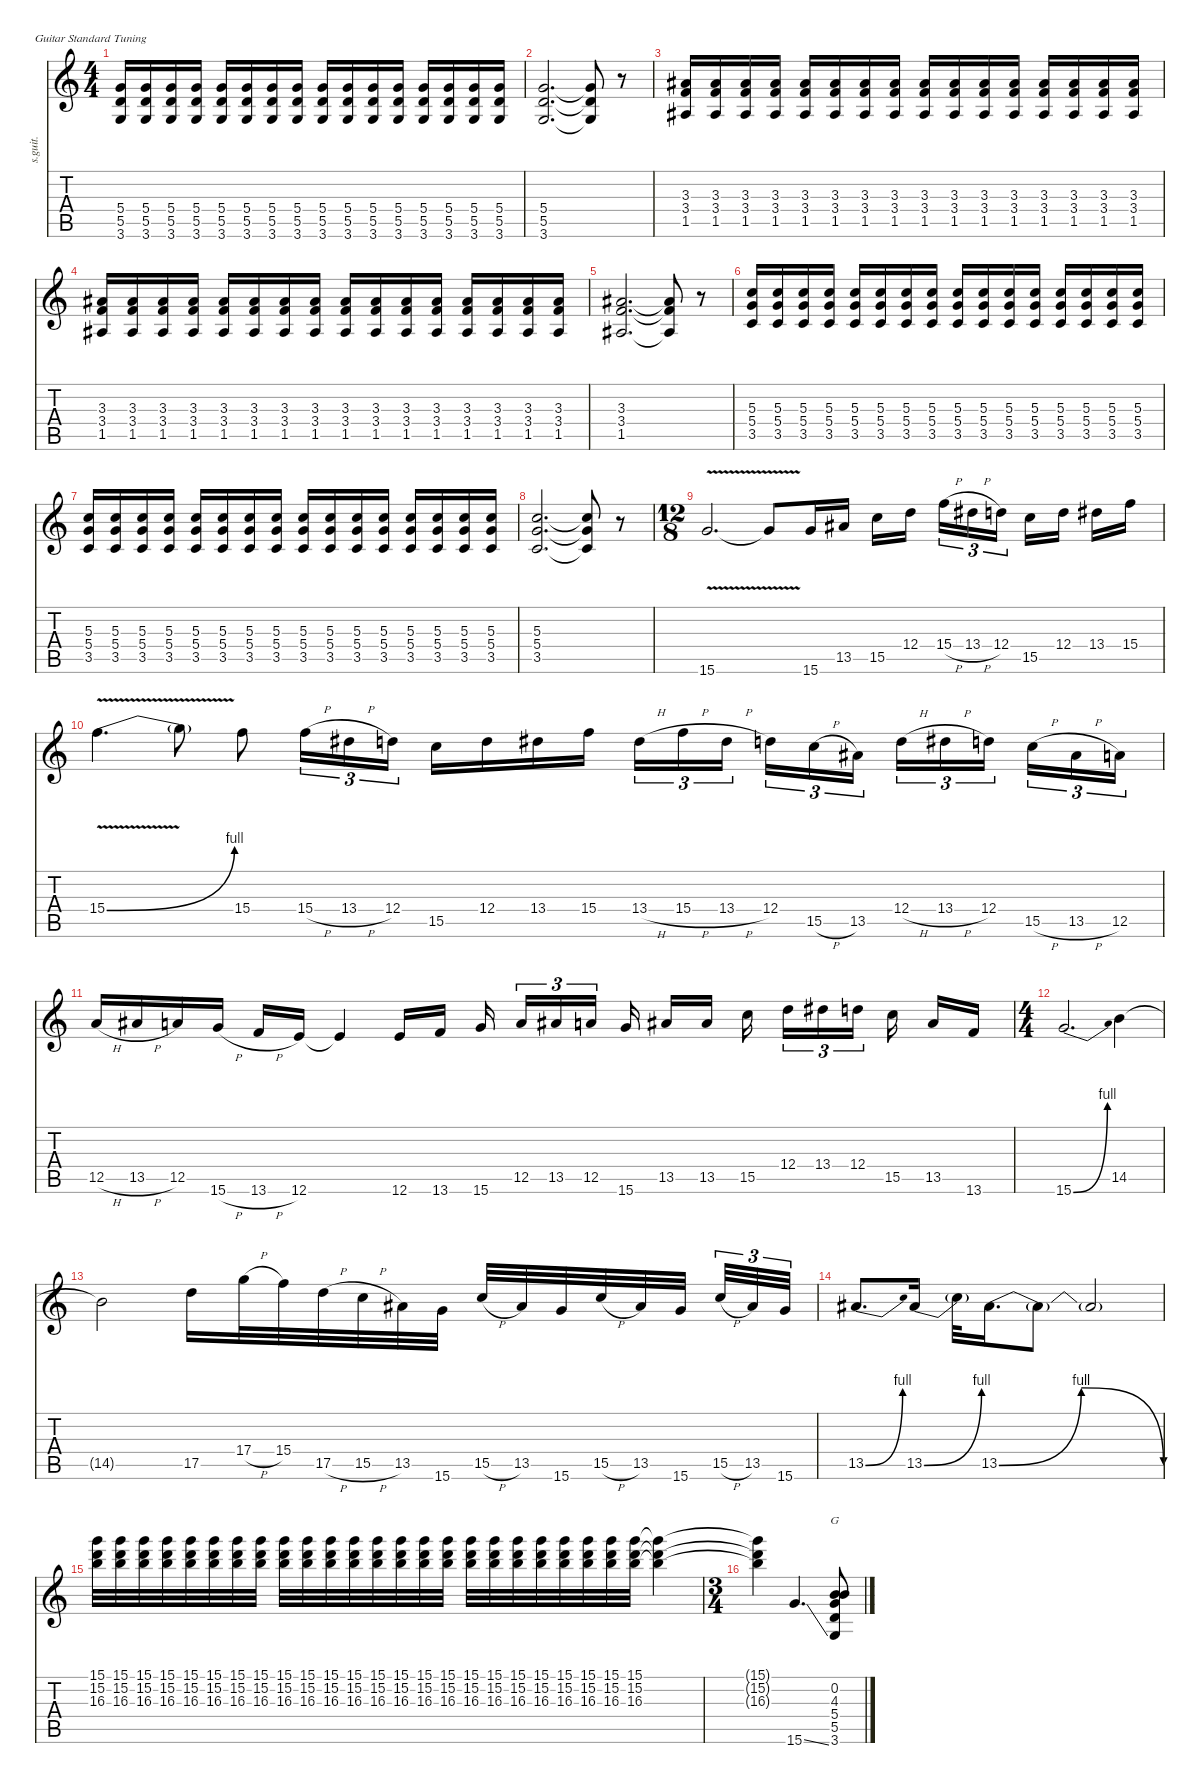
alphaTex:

\defaultSystemsLayout 4
\hideDynamics
\bracketExtendMode nobrackets
\track ("Allen Collins (Lead Guitar-Right Stereo)" "s.guit.") {instrument distortionguitar}
\staff {score tabs}
\tuning (E4 B3 G3 D3 A2 E2)
\chord ("G" 3 1 2 2 0 x) {showdiagram false}
\ts (4 4)
\tempo (120 hide)
\clef g2
\ks c
(5.4 5.5 3.6).16{lyrics (0 "") lyrics (1 "") lyrics (2 "") lyrics (3 "") lyrics (4 "") dy f} (5.4 5.5 3.6).16{lyrics (0 "") lyrics (1 "") lyrics (2 "") lyrics (3 "") lyrics (4 "")} (5.4 5.5 3.6).16{lyrics (0 "") lyrics (1 "") lyrics (2 "") lyrics (3 "") lyrics (4 "")} (5.4 5.5 3.6).16{lyrics (0 "") lyrics (1 "") lyrics (2 "") lyrics (3 "") lyrics (4 "")} (5.4 5.5 3.6).16{lyrics (0 "") lyrics (1 "") lyrics (2 "") lyrics (3 "") lyrics (4 "")} (5.4 5.5 3.6).16{lyrics (0 "") lyrics (1 "") lyrics (2 "") lyrics (3 "") lyrics (4 "")} (5.4 5.5 3.6).16{lyrics (0 "") lyrics (1 "") lyrics (2 "") lyrics (3 "") lyrics (4 "")} (5.4 5.5 3.6).16{lyrics (0 "") lyrics (1 "") lyrics (2 "") lyrics (3 "") lyrics (4 "")} (5.4 5.5 3.6).16{lyrics (0 "") lyrics (1 "") lyrics (2 "") lyrics (3 "") lyrics (4 "")} (5.4 5.5 3.6).16{lyrics (0 "") lyrics (1 "") lyrics (2 "") lyrics (3 "") lyrics (4 "")} (5.4 5.5 3.6).16{lyrics (0 "") lyrics (1 "") lyrics (2 "") lyrics (3 "") lyrics (4 "")} (5.4 5.5 3.6).16{lyrics (0 "") lyrics (1 "") lyrics (2 "") lyrics (3 "") lyrics (4 "")} (5.4 5.5 3.6).16{lyrics (0 "") lyrics (1 "") lyrics (2 "") lyrics (3 "") lyrics (4 "")} (5.4 5.5 3.6).16{lyrics (0 "") lyrics (1 "") lyrics (2 "") lyrics (3 "") lyrics (4 "")} (5.4 5.5 3.6).16{lyrics (0 "") lyrics (1 "") lyrics (2 "") lyrics (3 "") lyrics (4 "")} (5.4 5.5 3.6).16{lyrics (0 "") lyrics (1 "") lyrics (2 "") lyrics (3 "") lyrics (4 "")} |
(5.4 5.5 3.6).2{d lyrics (0 "") lyrics (1 "") lyrics (2 "") lyrics (3 "") lyrics (4 "")} (5.4{t} 5.5{t} 3.6{t}).8{lyrics (0 "") lyrics (1 "") lyrics (2 "") lyrics (3 "") lyrics (4 "")} r.8 |
(3.3{acc #} 3.4 1.5{acc #}).16{lyrics (0 "") lyrics (1 "") lyrics (2 "") lyrics (3 "") lyrics (4 "")} (3.3{acc #} 3.4 1.5{acc #}).16{lyrics (0 "") lyrics (1 "") lyrics (2 "") lyrics (3 "") lyrics (4 "")} (3.3{acc #} 3.4 1.5{acc #}).16{lyrics (0 "") lyrics (1 "") lyrics (2 "") lyrics (3 "") lyrics (4 "")} (3.3{acc #} 3.4 1.5{acc #}).16{lyrics (0 "") lyrics (1 "") lyrics (2 "") lyrics (3 "") lyrics (4 "")} (3.3{acc #} 3.4 1.5{acc #}).16{lyrics (0 "") lyrics (1 "") lyrics (2 "") lyrics (3 "") lyrics (4 "")} (3.3{acc #} 3.4 1.5{acc #}).16{lyrics (0 "") lyrics (1 "") lyrics (2 "") lyrics (3 "") lyrics (4 "")} (3.3{acc #} 3.4 1.5{acc #}).16{lyrics (0 "") lyrics (1 "") lyrics (2 "") lyrics (3 "") lyrics (4 "")} (3.3{acc #} 3.4 1.5{acc #}).16{lyrics (0 "") lyrics (1 "") lyrics (2 "") lyrics (3 "") lyrics (4 "")} (3.3{acc #} 3.4 1.5{acc #}).16{lyrics (0 "") lyrics (1 "") lyrics (2 "") lyrics (3 "") lyrics (4 "")} (3.3{acc #} 3.4 1.5{acc #}).16{lyrics (0 "") lyrics (1 "") lyrics (2 "") lyrics (3 "") lyrics (4 "")} (3.3{acc #} 3.4 1.5{acc #}).16{lyrics (0 "") lyrics (1 "") lyrics (2 "") lyrics (3 "") lyrics (4 "")} (3.3{acc #} 3.4 1.5{acc #}).16{lyrics (0 "") lyrics (1 "") lyrics (2 "") lyrics (3 "") lyrics (4 "")} (3.3{acc #} 3.4 1.5{acc #}).16{lyrics (0 "") lyrics (1 "") lyrics (2 "") lyrics (3 "") lyrics (4 "")} (3.3{acc #} 3.4 1.5{acc #}).16{lyrics (0 "") lyrics (1 "") lyrics (2 "") lyrics (3 "") lyrics (4 "")} (3.3{acc #} 3.4 1.5{acc #}).16{lyrics (0 "") lyrics (1 "") lyrics (2 "") lyrics (3 "") lyrics (4 "")} (3.3{acc #} 3.4 1.5{acc #}).16{lyrics (0 "") lyrics (1 "") lyrics (2 "") lyrics (3 "") lyrics (4 "")} |
(3.3{acc #} 3.4 1.5{acc #}).16{lyrics (0 "") lyrics (1 "") lyrics (2 "") lyrics (3 "") lyrics (4 "")} (3.3{acc #} 3.4 1.5{acc #}).16{lyrics (0 "") lyrics (1 "") lyrics (2 "") lyrics (3 "") lyrics (4 "")} (3.3{acc #} 3.4 1.5{acc #}).16{lyrics (0 "") lyrics (1 "") lyrics (2 "") lyrics (3 "") lyrics (4 "")} (3.3{acc #} 3.4 1.5{acc #}).16{lyrics (0 "") lyrics (1 "") lyrics (2 "") lyrics (3 "") lyrics (4 "")} (3.3{acc #} 3.4 1.5{acc #}).16{lyrics (0 "") lyrics (1 "") lyrics (2 "") lyrics (3 "") lyrics (4 "")} (3.3{acc #} 3.4 1.5{acc #}).16{lyrics (0 "") lyrics (1 "") lyrics (2 "") lyrics (3 "") lyrics (4 "")} (3.3{acc #} 3.4 1.5{acc #}).16{lyrics (0 "") lyrics (1 "") lyrics (2 "") lyrics (3 "") lyrics (4 "")} (3.3{acc #} 3.4 1.5{acc #}).16{lyrics (0 "") lyrics (1 "") lyrics (2 "") lyrics (3 "") lyrics (4 "")} (3.3{acc #} 3.4 1.5{acc #}).16{lyrics (0 "") lyrics (1 "") lyrics (2 "") lyrics (3 "") lyrics (4 "")} (3.3{acc #} 3.4 1.5{acc #}).16{lyrics (0 "") lyrics (1 "") lyrics (2 "") lyrics (3 "") lyrics (4 "")} (3.3{acc #} 3.4 1.5{acc #}).16{lyrics (0 "") lyrics (1 "") lyrics (2 "") lyrics (3 "") lyrics (4 "")} (3.3{acc #} 3.4 1.5{acc #}).16{lyrics (0 "") lyrics (1 "") lyrics (2 "") lyrics (3 "") lyrics (4 "")} (3.3{acc #} 3.4 1.5{acc #}).16{lyrics (0 "") lyrics (1 "") lyrics (2 "") lyrics (3 "") lyrics (4 "")} (3.3{acc #} 3.4 1.5{acc #}).16{lyrics (0 "") lyrics (1 "") lyrics (2 "") lyrics (3 "") lyrics (4 "")} (3.3{acc #} 3.4 1.5{acc #}).16{lyrics (0 "") lyrics (1 "") lyrics (2 "") lyrics (3 "") lyrics (4 "")} (3.3{acc #} 3.4 1.5{acc #}).16{lyrics (0 "") lyrics (1 "") lyrics (2 "") lyrics (3 "") lyrics (4 "")} |
(3.3{acc #} 3.4 1.5{acc #}).2{d lyrics (0 "") lyrics (1 "") lyrics (2 "") lyrics (3 "") lyrics (4 "")} (3.3{t acc #} 3.4{t} 1.5{t acc #}).8{lyrics (0 "") lyrics (1 "") lyrics (2 "") lyrics (3 "") lyrics (4 "")} r.8 |
(5.3 5.4 3.5).16{lyrics (0 "") lyrics (1 "") lyrics (2 "") lyrics (3 "") lyrics (4 "")} (5.3 5.4 3.5).16{lyrics (0 "") lyrics (1 "") lyrics (2 "") lyrics (3 "") lyrics (4 "")} (5.3 5.4 3.5).16{lyrics (0 "") lyrics (1 "") lyrics (2 "") lyrics (3 "") lyrics (4 "")} (5.3 5.4 3.5).16{lyrics (0 "") lyrics (1 "") lyrics (2 "") lyrics (3 "") lyrics (4 "")} (5.3 5.4 3.5).16{lyrics (0 "") lyrics (1 "") lyrics (2 "") lyrics (3 "") lyrics (4 "")} (5.3 5.4 3.5).16{lyrics (0 "") lyrics (1 "") lyrics (2 "") lyrics (3 "") lyrics (4 "")} (5.3 5.4 3.5).16{lyrics (0 "") lyrics (1 "") lyrics (2 "") lyrics (3 "") lyrics (4 "")} (5.3 5.4 3.5).16{lyrics (0 "") lyrics (1 "") lyrics (2 "") lyrics (3 "") lyrics (4 "")} (5.3 5.4 3.5).16{lyrics (0 "") lyrics (1 "") lyrics (2 "") lyrics (3 "") lyrics (4 "")} (5.3 5.4 3.5).16{lyrics (0 "") lyrics (1 "") lyrics (2 "") lyrics (3 "") lyrics (4 "")} (5.3 5.4 3.5).16{lyrics (0 "") lyrics (1 "") lyrics (2 "") lyrics (3 "") lyrics (4 "")} (5.3 5.4 3.5).16{lyrics (0 "") lyrics (1 "") lyrics (2 "") lyrics (3 "") lyrics (4 "")} (5.3 5.4 3.5).16{lyrics (0 "") lyrics (1 "") lyrics (2 "") lyrics (3 "") lyrics (4 "")} (5.3 5.4 3.5).16{lyrics (0 "") lyrics (1 "") lyrics (2 "") lyrics (3 "") lyrics (4 "")} (5.3 5.4 3.5).16{lyrics (0 "") lyrics (1 "") lyrics (2 "") lyrics (3 "") lyrics (4 "")} (5.3 5.4 3.5).16{lyrics (0 "") lyrics (1 "") lyrics (2 "") lyrics (3 "") lyrics (4 "")} |
(5.3 5.4 3.5).16{lyrics (0 "") lyrics (1 "") lyrics (2 "") lyrics (3 "") lyrics (4 "")} (5.3 5.4 3.5).16{lyrics (0 "") lyrics (1 "") lyrics (2 "") lyrics (3 "") lyrics (4 "")} (5.3 5.4 3.5).16{lyrics (0 "") lyrics (1 "") lyrics (2 "") lyrics (3 "") lyrics (4 "")} (5.3 5.4 3.5).16{lyrics (0 "") lyrics (1 "") lyrics (2 "") lyrics (3 "") lyrics (4 "")} (5.3 5.4 3.5).16{lyrics (0 "") lyrics (1 "") lyrics (2 "") lyrics (3 "") lyrics (4 "")} (5.3 5.4 3.5).16{lyrics (0 "") lyrics (1 "") lyrics (2 "") lyrics (3 "") lyrics (4 "")} (5.3 5.4 3.5).16{lyrics (0 "") lyrics (1 "") lyrics (2 "") lyrics (3 "") lyrics (4 "")} (5.3 5.4 3.5).16{lyrics (0 "") lyrics (1 "") lyrics (2 "") lyrics (3 "") lyrics (4 "")} (5.3 5.4 3.5).16{lyrics (0 "") lyrics (1 "") lyrics (2 "") lyrics (3 "") lyrics (4 "")} (5.3 5.4 3.5).16{lyrics (0 "") lyrics (1 "") lyrics (2 "") lyrics (3 "") lyrics (4 "")} (5.3 5.4 3.5).16{lyrics (0 "") lyrics (1 "") lyrics (2 "") lyrics (3 "") lyrics (4 "")} (5.3 5.4 3.5).16{lyrics (0 "") lyrics (1 "") lyrics (2 "") lyrics (3 "") lyrics (4 "")} (5.3 5.4 3.5).16{lyrics (0 "") lyrics (1 "") lyrics (2 "") lyrics (3 "") lyrics (4 "")} (5.3 5.4 3.5).16{lyrics (0 "") lyrics (1 "") lyrics (2 "") lyrics (3 "") lyrics (4 "")} (5.3 5.4 3.5).16{lyrics (0 "") lyrics (1 "") lyrics (2 "") lyrics (3 "") lyrics (4 "")} (5.3 5.4 3.5).16{lyrics (0 "") lyrics (1 "") lyrics (2 "") lyrics (3 "") lyrics (4 "")} |
(5.3 5.4 3.5).2{d lyrics (0 "") lyrics (1 "") lyrics (2 "") lyrics (3 "") lyrics (4 "")} (5.3{t} 5.4{t} 3.5{t}).8{lyrics (0 "") lyrics (1 "") lyrics (2 "") lyrics (3 "") lyrics (4 "")} r.8 |
\ts (12 8)
\beaming (8 2 2 2 2)
\tempo (104 hide)
15.6{v}.2{d lyrics (0 "") lyrics (1 "") lyrics (2 "") lyrics (3 "") lyrics (4 "")} 15.6{t}.8{lyrics (0 "") lyrics (1 "") lyrics (2 "") lyrics (3 "") lyrics (4 "")} 15.6.16{lyrics (0 "") lyrics (1 "") lyrics (2 "") lyrics (3 "") lyrics (4 "")} 13.5{acc #}.16{lyrics (0 "") lyrics (1 "") lyrics (2 "") lyrics (3 "") lyrics (4 "")} 15.5.16{lyrics (0 "") lyrics (1 "") lyrics (2 "") lyrics (3 "") lyrics (4 "")} 12.4.16{lyrics (0 "") lyrics (1 "") lyrics (2 "") lyrics (3 "") lyrics (4 "")} 15.4{h}.16{tu (3 2) lyrics (0 "") lyrics (1 "") lyrics (2 "") lyrics (3 "") lyrics (4 "")} 13.4{h acc #}.16{tu (3 2) lyrics (0 "") lyrics (1 "") lyrics (2 "") lyrics (3 "") lyrics (4 "")} 12.4.16{tu (3 2) lyrics (0 "") lyrics (1 "") lyrics (2 "") lyrics (3 "") lyrics (4 "")} 15.5.16{lyrics (0 "") lyrics (1 "") lyrics (2 "") lyrics (3 "") lyrics (4 "")} 12.4.16{lyrics (0 "") lyrics (1 "") lyrics (2 "") lyrics (3 "") lyrics (4 "")} 13.4{acc #}.16{lyrics (0 "") lyrics (1 "") lyrics (2 "") lyrics (3 "") lyrics (4 "")} 15.4.16{lyrics (0 "") lyrics (1 "") lyrics (2 "") lyrics (3 "") lyrics (4 "")} |
15.4{be (bend 0 0 30 4) v}.4{d lyrics (0 "") lyrics (1 "") lyrics (2 "") lyrics (3 "") lyrics (4 "")} 15.4{t}.8{lyrics (0 "") lyrics (1 "") lyrics (2 "") lyrics (3 "") lyrics (4 "")} 15.4.8{lyrics (0 "") lyrics (1 "") lyrics (2 "") lyrics (3 "") lyrics (4 "")} 15.4{h}.16{tu (3 2) lyrics (0 "") lyrics (1 "") lyrics (2 "") lyrics (3 "") lyrics (4 "")} 13.4{h acc #}.16{tu (3 2) lyrics (0 "") lyrics (1 "") lyrics (2 "") lyrics (3 "") lyrics (4 "")} 12.4.16{tu (3 2) lyrics (0 "") lyrics (1 "") lyrics (2 "") lyrics (3 "") lyrics (4 "")} 15.5.16{lyrics (0 "") lyrics (1 "") lyrics (2 "") lyrics (3 "") lyrics (4 "")} 12.4.16{lyrics (0 "") lyrics (1 "") lyrics (2 "") lyrics (3 "") lyrics (4 "")} 13.4{acc #}.16{lyrics (0 "") lyrics (1 "") lyrics (2 "") lyrics (3 "") lyrics (4 "")} 15.4.16{lyrics (0 "") lyrics (1 "") lyrics (2 "") lyrics (3 "") lyrics (4 "")} 13.4{h acc #}.16{tu (3 2) lyrics (0 "") lyrics (1 "") lyrics (2 "") lyrics (3 "") lyrics (4 "")} 15.4{h}.16{tu (3 2) lyrics (0 "") lyrics (1 "") lyrics (2 "") lyrics (3 "") lyrics (4 "")} 13.4{h acc #}.16{tu (3 2) lyrics (0 "") lyrics (1 "") lyrics (2 "") lyrics (3 "") lyrics (4 "")} 12.4.16{tu (3 2) lyrics (0 "") lyrics (1 "") lyrics (2 "") lyrics (3 "") lyrics (4 "")} 15.5{h}.16{tu (3 2) lyrics (0 "") lyrics (1 "") lyrics (2 "") lyrics (3 "") lyrics (4 "")} 13.5{acc #}.16{tu (3 2) lyrics (0 "") lyrics (1 "") lyrics (2 "") lyrics (3 "") lyrics (4 "")} 12.4{h}.16{tu (3 2) lyrics (0 "") lyrics (1 "") lyrics (2 "") lyrics (3 "") lyrics (4 "")} 13.4{h acc #}.16{tu (3 2) lyrics (0 "") lyrics (1 "") lyrics (2 "") lyrics (3 "") lyrics (4 "")} 12.4.16{tu (3 2) lyrics (0 "") lyrics (1 "") lyrics (2 "") lyrics (3 "") lyrics (4 "")} 15.5{h}.16{tu (3 2) lyrics (0 "") lyrics (1 "") lyrics (2 "") lyrics (3 "") lyrics (4 "")} 13.5{h acc #}.16{tu (3 2) lyrics (0 "") lyrics (1 "") lyrics (2 "") lyrics (3 "") lyrics (4 "")} 12.5.16{tu (3 2) lyrics (0 "") lyrics (1 "") lyrics (2 "") lyrics (3 "") lyrics (4 "")} |
12.5{h}.16{lyrics (0 "") lyrics (1 "") lyrics (2 "") lyrics (3 "") lyrics (4 "")} 13.5{h acc #}.16{lyrics (0 "") lyrics (1 "") lyrics (2 "") lyrics (3 "") lyrics (4 "")} 12.5.16{lyrics (0 "") lyrics (1 "") lyrics (2 "") lyrics (3 "") lyrics (4 "")} 15.6{h}.16{lyrics (0 "") lyrics (1 "") lyrics (2 "") lyrics (3 "") lyrics (4 "")} 13.6{h}.16{lyrics (0 "") lyrics (1 "") lyrics (2 "") lyrics (3 "") lyrics (4 "")} 12.6.16{lyrics (0 "") lyrics (1 "") lyrics (2 "") lyrics (3 "") lyrics (4 "")} 12.6{t}.4{lyrics (0 "") lyrics (1 "") lyrics (2 "") lyrics (3 "") lyrics (4 "")} 12.6.16{lyrics (0 "") lyrics (1 "") lyrics (2 "") lyrics (3 "") lyrics (4 "")} 13.6.16{lyrics (0 "") lyrics (1 "") lyrics (2 "") lyrics (3 "") lyrics (4 "")} 15.6.16{lyrics (0 "") lyrics (1 "") lyrics (2 "") lyrics (3 "") lyrics (4 "")} 12.5.16{tu (3 2) lyrics (0 "") lyrics (1 "") lyrics (2 "") lyrics (3 "") lyrics (4 "")} 13.5{acc #}.16{tu (3 2) lyrics (0 "") lyrics (1 "") lyrics (2 "") lyrics (3 "") lyrics (4 "")} 12.5.16{tu (3 2) lyrics (0 "") lyrics (1 "") lyrics (2 "") lyrics (3 "") lyrics (4 "")} 15.6.16{lyrics (0 "") lyrics (1 "") lyrics (2 "") lyrics (3 "") lyrics (4 "")} 13.5{acc #}.16{lyrics (0 "") lyrics (1 "") lyrics (2 "") lyrics (3 "") lyrics (4 "")} 13.5{acc #}.16{lyrics (0 "") lyrics (1 "") lyrics (2 "") lyrics (3 "") lyrics (4 "")} 15.5.16{lyrics (0 "") lyrics (1 "") lyrics (2 "") lyrics (3 "") lyrics (4 "")} 12.4.16{tu (3 2) lyrics (0 "") lyrics (1 "") lyrics (2 "") lyrics (3 "") lyrics (4 "")} 13.4{acc #}.16{tu (3 2) lyrics (0 "") lyrics (1 "") lyrics (2 "") lyrics (3 "") lyrics (4 "")} 12.4.16{tu (3 2) lyrics (0 "") lyrics (1 "") lyrics (2 "") lyrics (3 "") lyrics (4 "")} 15.5.16{lyrics (0 "") lyrics (1 "") lyrics (2 "") lyrics (3 "") lyrics (4 "")} 13.5{acc #}.16{lyrics (0 "") lyrics (1 "") lyrics (2 "") lyrics (3 "") lyrics (4 "")} 13.6.16{lyrics (0 "") lyrics (1 "") lyrics (2 "") lyrics (3 "") lyrics (4 "")} |
\ts (4 4)
\beaming (8 2 2 2 2)
\tempo (80 hide)
15.6{be (bend 0 0 15 4)}.2{d lyrics (0 "") lyrics (1 "") lyrics (2 "") lyrics (3 "") lyrics (4 "")} 14.5.4{lyrics (0 "") lyrics (1 "") lyrics (2 "") lyrics (3 "") lyrics (4 "")} |
14.5{t}.2{lyrics (0 "") lyrics (1 "") lyrics (2 "") lyrics (3 "") lyrics (4 "")} 17.5.16{lyrics (0 "") lyrics (1 "") lyrics (2 "") lyrics (3 "") lyrics (4 "")} 17.4{h}.32{lyrics (0 "") lyrics (1 "") lyrics (2 "") lyrics (3 "") lyrics (4 "")} 15.4.32{lyrics (0 "") lyrics (1 "") lyrics (2 "") lyrics (3 "") lyrics (4 "")} 17.5{h}.32{lyrics (0 "") lyrics (1 "") lyrics (2 "") lyrics (3 "") lyrics (4 "")} 15.5{h}.32{lyrics (0 "") lyrics (1 "") lyrics (2 "") lyrics (3 "") lyrics (4 "")} 13.5{acc #}.32{lyrics (0 "") lyrics (1 "") lyrics (2 "") lyrics (3 "") lyrics (4 "")} 15.6.32{lyrics (0 "") lyrics (1 "") lyrics (2 "") lyrics (3 "") lyrics (4 "")} 15.5{h}.32{lyrics (0 "") lyrics (1 "") lyrics (2 "") lyrics (3 "") lyrics (4 "")} 13.5{acc #}.32{lyrics (0 "") lyrics (1 "") lyrics (2 "") lyrics (3 "") lyrics (4 "")} 15.6.32{lyrics (0 "") lyrics (1 "") lyrics (2 "") lyrics (3 "") lyrics (4 "")} 15.5{h}.32{lyrics (0 "") lyrics (1 "") lyrics (2 "") lyrics (3 "") lyrics (4 "")} 13.5{acc #}.32{lyrics (0 "") lyrics (1 "") lyrics (2 "") lyrics (3 "") lyrics (4 "")} 15.6.32{lyrics (0 "") lyrics (1 "") lyrics (2 "") lyrics (3 "") lyrics (4 "")} 15.5{h}.32{tu (3 2) lyrics (0 "") lyrics (1 "") lyrics (2 "") lyrics (3 "") lyrics (4 "")} 13.5{acc #}.32{tu (3 2) lyrics (0 "") lyrics (1 "") lyrics (2 "") lyrics (3 "") lyrics (4 "")} 15.6.32{tu (3 2) lyrics (0 "") lyrics (1 "") lyrics (2 "") lyrics (3 "") lyrics (4 "")} |
13.5{be (bend 0 0 30 4) acc #}.8{d lyrics (0 "") lyrics (1 "") lyrics (2 "") lyrics (3 "") lyrics (4 "")} 13.5{be (bend 0 0 30 4) acc #}.16{lyrics (0 "") lyrics (1 "") lyrics (2 "") lyrics (3 "") lyrics (4 "")} 13.5{t}.32{lyrics (0 "") lyrics (1 "") lyrics (2 "") lyrics (3 "") lyrics (4 "")} 13.5{be (bendrelease 0 0 10.2 4 19.8 4 30 0) acc #}.16{d lyrics (0 "") lyrics (1 "") lyrics (2 "") lyrics (3 "") lyrics (4 "")} 13.5{t acc #}.8{lyrics (0 "") lyrics (1 "") lyrics (2 "") lyrics (3 "") lyrics (4 "")} 13.5{t acc #}.2{lyrics (0 "") lyrics (1 "") lyrics (2 "") lyrics (3 "") lyrics (4 "")} |
(15.1 15.2 16.3).32{lyrics (0 "") lyrics (1 "") lyrics (2 "") lyrics (3 "") lyrics (4 "")} (15.1 15.2 16.3).32{lyrics (0 "") lyrics (1 "") lyrics (2 "") lyrics (3 "") lyrics (4 "")} (15.1 15.2 16.3).32{lyrics (0 "") lyrics (1 "") lyrics (2 "") lyrics (3 "") lyrics (4 "")} (15.1 15.2 16.3).32{lyrics (0 "") lyrics (1 "") lyrics (2 "") lyrics (3 "") lyrics (4 "")} (15.1 15.2 16.3).32{lyrics (0 "") lyrics (1 "") lyrics (2 "") lyrics (3 "") lyrics (4 "")} (15.1 15.2 16.3).32{lyrics (0 "") lyrics (1 "") lyrics (2 "") lyrics (3 "") lyrics (4 "")} (15.1 15.2 16.3).32{lyrics (0 "") lyrics (1 "") lyrics (2 "") lyrics (3 "") lyrics (4 "")} (15.1 15.2 16.3).32{lyrics (0 "") lyrics (1 "") lyrics (2 "") lyrics (3 "") lyrics (4 "")} (15.1 15.2 16.3).32{lyrics (0 "") lyrics (1 "") lyrics (2 "") lyrics (3 "") lyrics (4 "")} (15.1 15.2 16.3).32{lyrics (0 "") lyrics (1 "") lyrics (2 "") lyrics (3 "") lyrics (4 "")} (15.1 15.2 16.3).32{lyrics (0 "") lyrics (1 "") lyrics (2 "") lyrics (3 "") lyrics (4 "")} (15.1 15.2 16.3).32{lyrics (0 "") lyrics (1 "") lyrics (2 "") lyrics (3 "") lyrics (4 "")} (15.1 15.2 16.3).32{lyrics (0 "") lyrics (1 "") lyrics (2 "") lyrics (3 "") lyrics (4 "")} (15.1 15.2 16.3).32{lyrics (0 "") lyrics (1 "") lyrics (2 "") lyrics (3 "") lyrics (4 "")} (15.1 15.2 16.3).32{lyrics (0 "") lyrics (1 "") lyrics (2 "") lyrics (3 "") lyrics (4 "")} (15.1 15.2 16.3).32{lyrics (0 "") lyrics (1 "") lyrics (2 "") lyrics (3 "") lyrics (4 "")} (15.1 15.2 16.3).32{lyrics (0 "") lyrics (1 "") lyrics (2 "") lyrics (3 "") lyrics (4 "")} (15.1 15.2 16.3).32{lyrics (0 "") lyrics (1 "") lyrics (2 "") lyrics (3 "") lyrics (4 "")} (15.1 15.2 16.3).32{lyrics (0 "") lyrics (1 "") lyrics (2 "") lyrics (3 "") lyrics (4 "")} (15.1 15.2 16.3).32{lyrics (0 "") lyrics (1 "") lyrics (2 "") lyrics (3 "") lyrics (4 "")} (15.1 15.2 16.3).32{lyrics (0 "") lyrics (1 "") lyrics (2 "") lyrics (3 "") lyrics (4 "")} (15.1 15.2 16.3).32{lyrics (0 "") lyrics (1 "") lyrics (2 "") lyrics (3 "") lyrics (4 "")} (15.1 15.2 16.3).32{lyrics (0 "") lyrics (1 "") lyrics (2 "") lyrics (3 "") lyrics (4 "")} (15.1 15.2 16.3).32{lyrics (0 "") lyrics (1 "") lyrics (2 "") lyrics (3 "") lyrics (4 "")} (15.1{t} 15.2{t} 16.3{t}).4{lyrics (0 "") lyrics (1 "") lyrics (2 "") lyrics (3 "") lyrics (4 "")} |
\ts (3 4)
\beaming (8 2 2 2 2)
\tempo (75 hide)
(15.1{t} 15.2{t} 16.3{t}).4{lyrics (0 "") lyrics (1 "") lyrics (2 "") lyrics (3 "") lyrics (4 "")} 15.6{ss}.4{d lyrics (0 "") lyrics (1 "") lyrics (2 "") lyrics (3 "") lyrics (4 "")} (0.2 4.3 5.4 5.5 3.6).8{ch "G" lyrics (0 "") lyrics (1 "") lyrics (2 "") lyrics (3 "") lyrics (4 "")}
